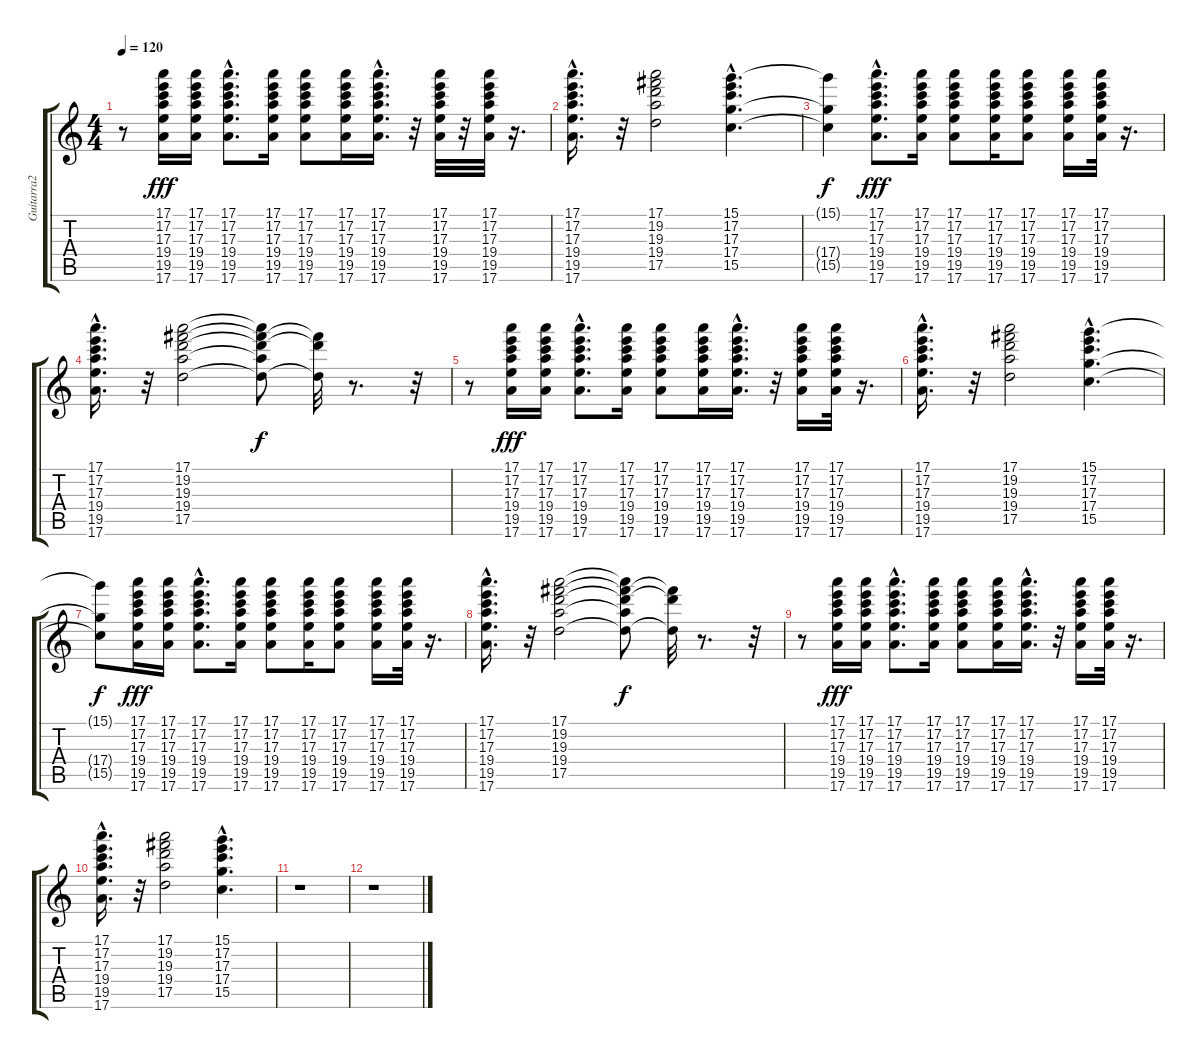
\track ("Guitarra2" "Guitarra2") {instrument electricguitarclean}
\staff {score tabs}
\tuning (E4 B3 G3 D3 A2 E2) {hide}
\ts (4 4)
\tempo 120
\clef g2
\ks c
r.8{dy f} (17.1 17.2 17.3 19.4 19.5 17.6).16{dy fff} (17.1 17.2 17.3 19.4 19.5 17.6).16 (17.1{hac} 17.2{hac} 17.3{hac} 19.4{hac} 19.5{hac} 17.6{hac}).8{d} (17.1 17.2 17.3 19.4 19.5 17.6).16 (17.1 17.2 17.3 19.4 19.5 17.6).8 (17.1 17.2 17.3 19.4 19.5 17.6).16 (17.1{hac} 17.2{hac} 17.3{hac} 19.4{hac} 19.5{hac} 17.6{hac}).16{d} r.32 (17.1 17.2 17.3 19.4 19.5 17.6).32 r.32 (17.1 17.2 17.3 19.4 19.5 17.6).32 r.16{d} |
(17.1{hac} 17.2{hac} 17.3{hac} 19.4{hac} 19.5{hac} 17.6{hac}).16{d} r.32 (17.1 19.2 19.3 19.4 17.5).2 (15.1{hac} 17.2{hac} 17.3{hac} 17.4{hac} 15.5{hac}).4{d} |
(15.1{t} 17.4{t} 15.5{t}).4{dy f} (17.1{hac} 17.2{hac} 17.3{hac} 19.4{hac} 19.5{hac} 17.6{hac}).8{d dy fff} (17.1 17.2 17.3 19.4 19.5 17.6).16 (17.1 17.2 17.3 19.4 19.5 17.6).8 (17.1 17.2 17.3 19.4 19.5 17.6).16 (17.1 17.2 17.3 19.4 19.5 17.6).8 (17.1 17.2 17.3 19.4 19.5 17.6).16 (17.1 17.2 17.3 19.4 19.5 17.6).32 r.16{d} |
(17.1{hac} 17.2{hac} 17.3{hac} 19.4{hac} 19.5{hac} 17.6{hac}).16{d} r.32 (17.1 19.2 19.3 19.4 17.5).2 (17.1{t} 19.2{t} 19.3{t} 19.4{t} 17.5{t}).8{dy f} (19.2{t} 19.3{t} 17.5{t}).32 r.8{d} r.32 |
r.8 (17.1 17.2 17.3 19.4 19.5 17.6).16{dy fff} (17.1 17.2 17.3 19.4 19.5 17.6).16 (17.1{hac} 17.2{hac} 17.3{hac} 19.4{hac} 19.5{hac} 17.6{hac}).8{d} (17.1 17.2 17.3 19.4 19.5 17.6).16 (17.1 17.2 17.3 19.4 19.5 17.6).8 (17.1 17.2 17.3 19.4 19.5 17.6).16 (17.1{hac} 17.2{hac} 17.3{hac} 19.4{hac} 19.5{hac} 17.6{hac}).16{d} r.32 (17.1 17.2 17.3 19.4 19.5 17.6).16 (17.1 17.2 17.3 19.4 19.5 17.6).32 r.16{d} |
(17.1{hac} 17.2{hac} 17.3{hac} 19.4{hac} 19.5{hac} 17.6{hac}).16{d} r.32 (17.1 19.2 19.3 19.4 17.5).2 (15.1{hac} 17.2{hac} 17.3{hac} 17.4{hac} 15.5{hac}).4{d} |
(15.1{t} 17.4{t} 15.5{t}).8{dy f} (17.1 17.2 17.3 19.4 19.5 17.6).16{dy fff} (17.1 17.2 17.3 19.4 19.5 17.6).16 (17.1{hac} 17.2{hac} 17.3{hac} 19.4{hac} 19.5{hac} 17.6{hac}).8{d} (17.1 17.2 17.3 19.4 19.5 17.6).16 (17.1 17.2 17.3 19.4 19.5 17.6).8 (17.1 17.2 17.3 19.4 19.5 17.6).16 (17.1 17.2 17.3 19.4 19.5 17.6).8 (17.1 17.2 17.3 19.4 19.5 17.6).16 (17.1 17.2 17.3 19.4 19.5 17.6).32 r.16{d} |
(17.1{hac} 17.2{hac} 17.3{hac} 19.4{hac} 19.5{hac} 17.6{hac}).16{d} r.32 (17.1 19.2 19.3 19.4 17.5).2 (17.1{t} 19.2{t} 19.3{t} 19.4{t} 17.5{t}).8{dy f} (19.2{t} 19.3{t} 17.5{t}).32 r.8{d} r.32 |
r.8 (17.1 17.2 17.3 19.4 19.5 17.6).16{dy fff} (17.1 17.2 17.3 19.4 19.5 17.6).16 (17.1{hac} 17.2{hac} 17.3{hac} 19.4{hac} 19.5{hac} 17.6{hac}).8{d} (17.1 17.2 17.3 19.4 19.5 17.6).16 (17.1 17.2 17.3 19.4 19.5 17.6).8 (17.1 17.2 17.3 19.4 19.5 17.6).16 (17.1{hac} 17.2{hac} 17.3{hac} 19.4{hac} 19.5{hac} 17.6{hac}).16{d} r.32 (17.1 17.2 17.3 19.4 19.5 17.6).16 (17.1 17.2 17.3 19.4 19.5 17.6).32 r.16{d} |
(17.1{hac} 17.2{hac} 17.3{hac} 19.4{hac} 19.5{hac} 17.6{hac}).16{d} r.32 (17.1 19.2 19.3 19.4 17.5).2 (15.1{hac} 17.2{hac} 17.3{hac} 17.4{hac} 15.5{hac}).4{d} |
r.1 |
r.1
